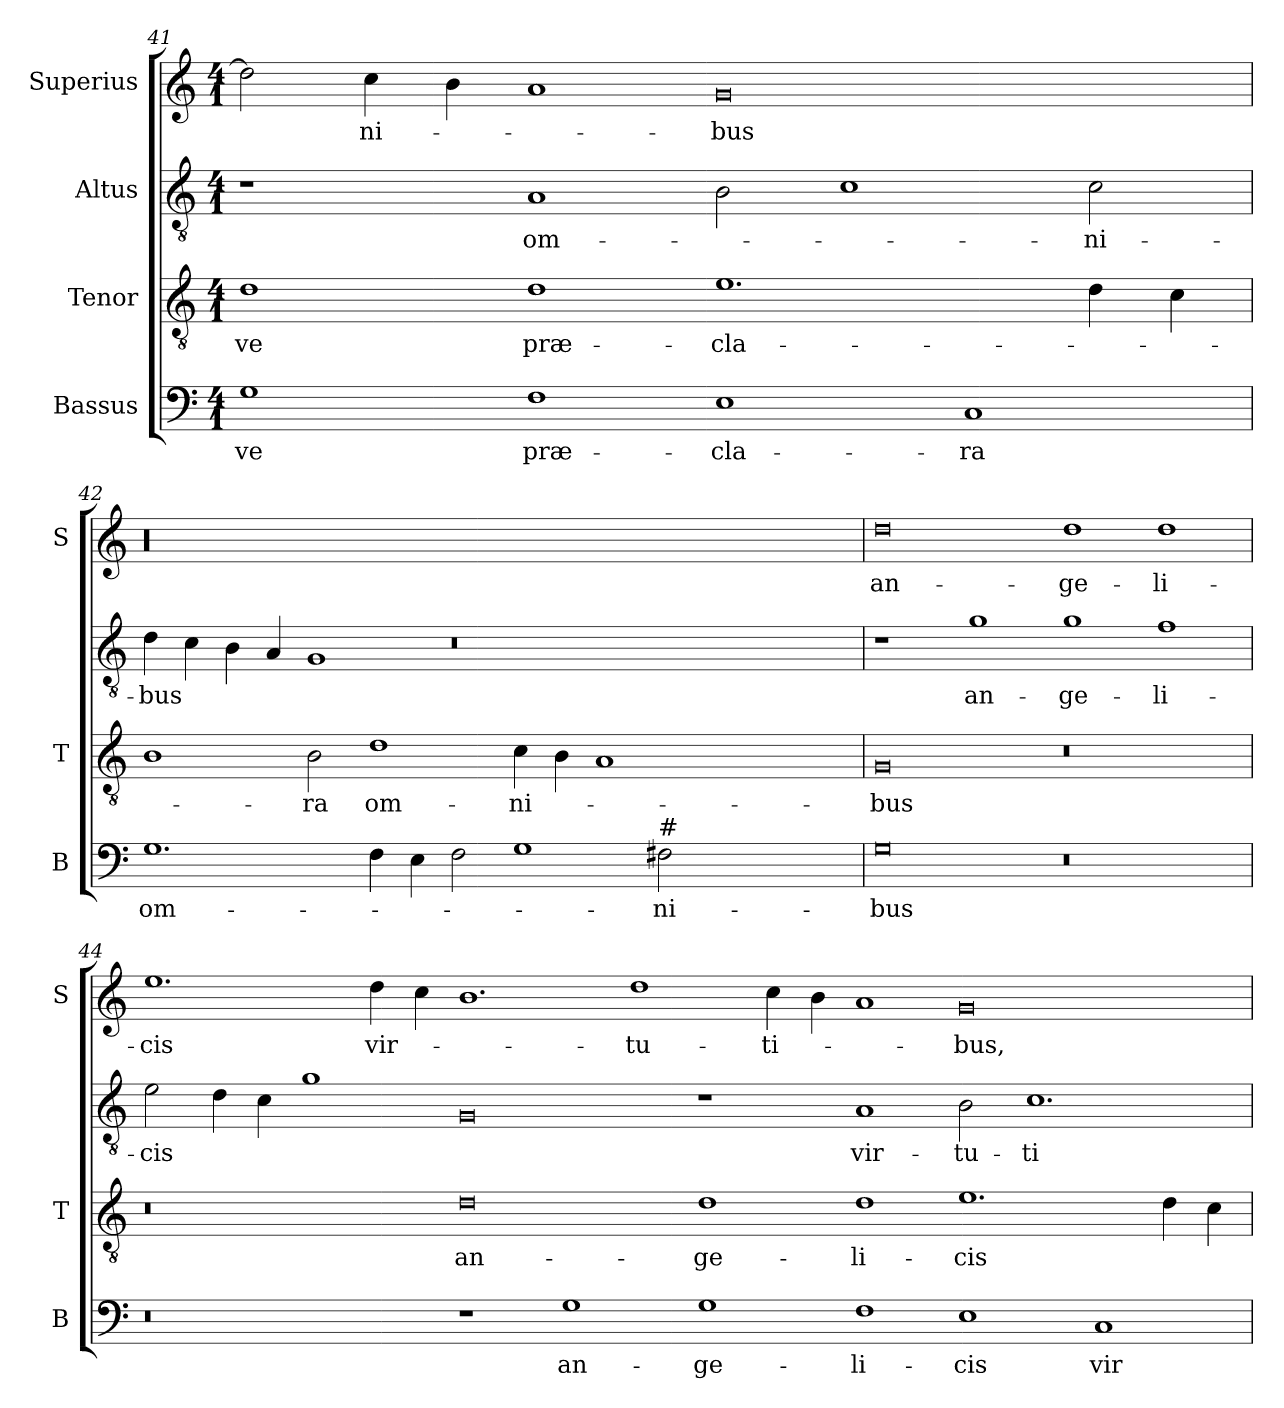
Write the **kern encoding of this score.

**kern	**text	**kern	**text	**kern	**text	**kern	**text
*part4	*part4	*part3	*part3	*part2	*part2	*part1	*part1
*staff4	*staff4	*staff3	*staff3	*staff2	*staff2	*staff1	*staff1
*I"Bassus	*	*I"Tenor	*	*I"Altus	*	*I"Superius	*
*I'B	*	*I'T	*	*	*	*I'S	*
!!LO:PB:g=z
*clefF4	*	*clefGv2	*	*clefGv2	*	*clefG2	*
*	*	*ITrd7c12	*	*ITrd7c12	*	*	*
*k[]	*	*k[]	*	*k[]	*	*k[]	*
*C:	*	*C:	*	*C:	*	*C:	*
*M4/1	*	*M4/1	*	*M4/1	*	*M4/1	*
=41	=41	=41	=41	=41	=41	=41	=41
!	!LO:LY:b	!	!LO:LY:b	!	!	!	!
1G	-ve	1D	-ve	1r	.	2dd\]	.
!	!	!	!	!	!	!	!LO:LY:b
.	.	.	.	.	.	4cc\	-ni-
.	.	.	.	.	.	4b\	.
!	!LO:LY:b	!	!LO:LY:b	!	!LO:LY:b	!	!
1F	præ-	1D	præ-	1AA	om-	1a	.
!	!LO:LY:b	!	!LO:LY:b	!	!	!	!LO:LY:b
1E	-cla-	1.E	-cla-	2BB\	.	0g	-bus
.	.	.	.	1C	.	.	.
!	!LO:LY:b	!	!	!	!	!	!
1C	-ra	.	.	.	.	.	.
!	!	!	!	!	!LO:LY:b	!	!
.	.	4D\	.	2C\	-ni-	.	.
.	.	4C\	.	.	.	.	.
=42	=42	=42	=42	=42	=42	=42	=42
!	!LO:LY:b	!	!	!	!LO:LY:b	!	!
1.G	om-	1BB	.	4D\	-bus	00r	.
.	.	.	.	4C\	.	.	.
.	.	.	.	4BB\	.	.	.
.	.	.	.	4AA/	.	.	.
!	!	!	!LO:LY:b	!	!	!	!
.	.	2BB\	-ra	1GG	.	.	.
!	!	!	!LO:LY:b	!	!	!	!
4F\	.	1D	om-	.	.	.	.
4E\	.	.	.	.	.	.	.
2F\	.	.	.	0r	.	.	.
!	!	!	!LO:LY:b	!	!	!	!
1G	.	4C\	-ni-	.	.	.	.
.	.	4BB\	.	.	.	.	.
.	.	1AA	.	.	.	.	.
!LO:TX:a:t=#	!	!	!	!	!	!	!
!	!LO:LY:b	!	!	!	!	!	!
2F#\	-ni-	.	.	.	.	.	.
0ryy	.	0ryy	.	0ryy	.	0ryy	.
=43	=43	=43	=43	=43	=43	=43	=43
!	!LO:LY:b	!	!LO:LY:b	!	!	!	!LO:LY:b
0G	-bus	0GG	-bus	1r	.	0dd	an-
!	!	!	!	!	!LO:LY:b	!	!
.	.	.	.	1G	an-	.	.
!	!	!	!	!	!LO:LY:b	!	!LO:LY:b
0r	.	0r	.	1G	-ge-	1dd	-ge-
!	!	!	!	!	!LO:LY:b	!	!LO:LY:b
.	.	.	.	1F	-li-	1dd	-li-
!!LO:LB:g=z
=44	=44	=44	=44	=44	=44	=44	=44
!	!	!	!	!	!LO:LY:b	!	!LO:LY:b
0r	.	0r	.	2E\	-cis	1.ee	-cis
.	.	.	.	4D\	.	.	.
.	.	.	.	4C\	.	.	.
.	.	.	.	1G	.	.	.
!	!	!	!	!	!	!	!LO:LY:b
.	.	.	.	.	.	4dd\	vir-
.	.	.	.	.	.	4cc\	.
!	!	!	!LO:LY:b	!	!	!	!
1r	.	0D	an-	0GG	.	1.b	.
!	!LO:LY:b	!	!	!	!	!	!
1G	an-	.	.	.	.	.	.
!	!	!	!	!	!	!	!LO:LY:b
.	.	.	.	.	.	1dd	-tu-
!	!LO:LY:b	!	!LO:LY:b	!	!	!	!
1G	-ge-	1D	-ge-	1r	.	.	.
!	!	!	!	!	!	!	!LO:LY:b
.	.	.	.	.	.	4cc\	-ti-
.	.	.	.	.	.	4b\	.
!	!LO:LY:b	!	!LO:LY:b	!	!LO:LY:b	!	!
1F	-li-	1D	-li-	1AA	vir-	1a	.
!	!LO:LY:b	!	!LO:LY:b	!	!LO:LY:b	!	!LO:LY:b
1E	-cis	1.E	-cis	2BB\	-tu-	0g	-bus,
!	!	!	!	!	!LO:LY:b	!	!
.	.	.	.	1.C	-ti-	.	.
!	!LO:LY:b	!	!	!	!	!	!
1C	vir-	.	.	.	.	.	.
.	.	4D\	.	.	.	.	.
.	.	4C\	.	.	.	.	.
=	=	=	=	=	=	=	=
*-	*-	*-	*-	*-	*-	*-	*-
